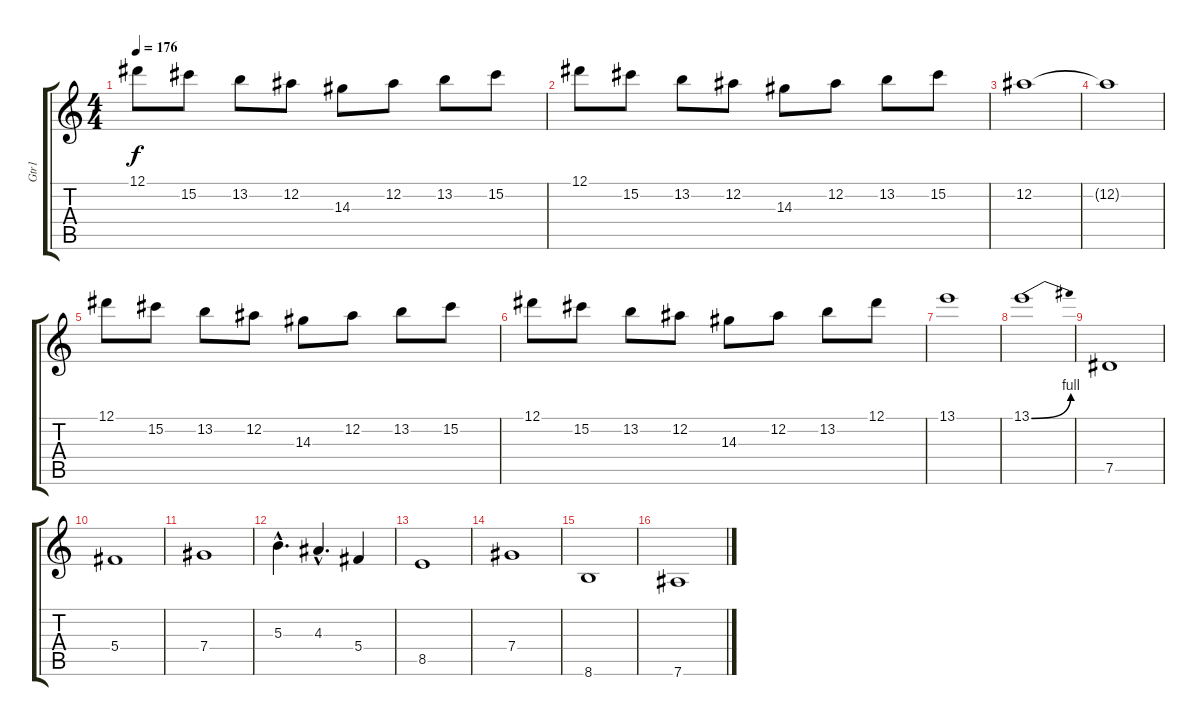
\track ("Gtr1" "Gtr1") {instrument overdrivenguitar}
\staff {score tabs}
\tuning (Eb4 Bb3 Gb3 Db3 Ab2 Eb2) {hide}
\ts (4 4)
\tempo 176
\clef g2
\ks c
12.1.8{dy f} 15.2.8 13.2.8 12.2.8 14.3.8 12.2.8 13.2.8 15.2.8 |
12.1.8 15.2.8 13.2.8 12.2.8 14.3.8 12.2.8 13.2.8 15.2.8 |
12.2.1 |
12.2{t}.1 |
12.1.8 15.2.8 13.2.8 12.2.8 14.3.8 12.2.8 13.2.8 15.2.8 |
12.1.8 15.2.8 13.2.8 12.2.8 14.3.8 12.2.8 13.2.8 12.1.8 |
13.1.1 |
13.1{be (bend 0 0 60 4)}.1 |
7.5.1{volume 14} |
5.4.1 |
7.4.1 |
5.3{hac}.4{d} 4.3{hac}.4{d} 5.4.4 |
8.5.1 |
7.4.1 |
8.6.1 |
7.6.1
